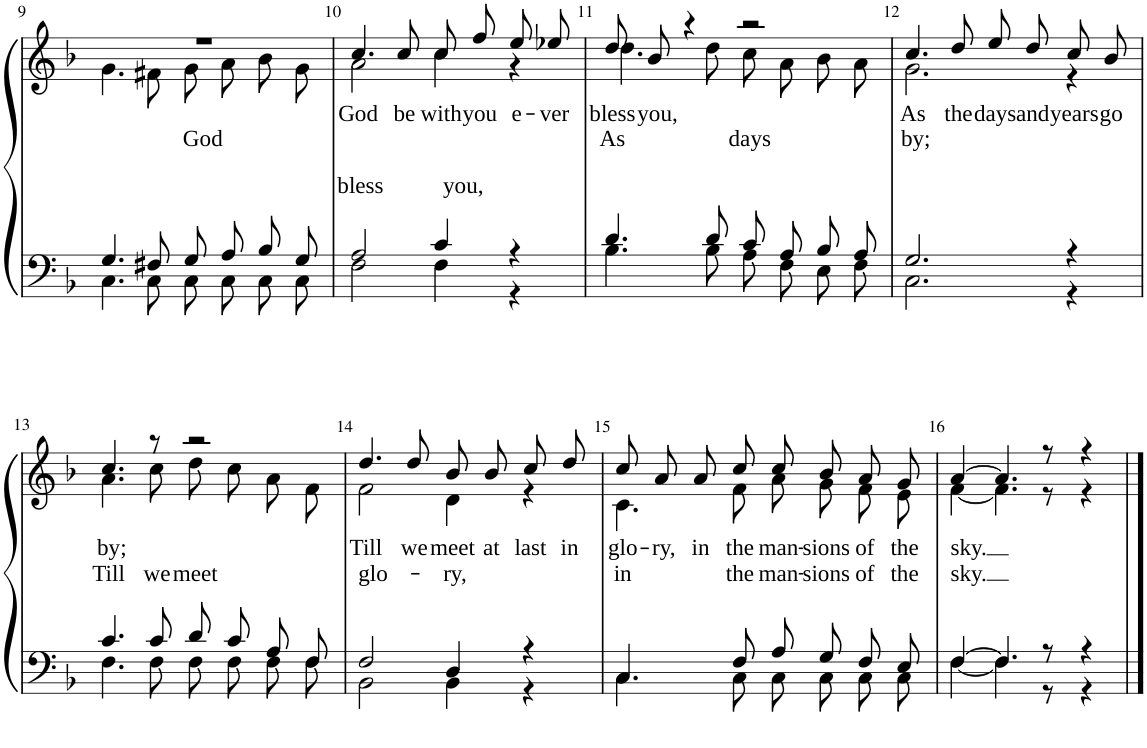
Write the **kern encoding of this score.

**kern	**kern	**text	**text
*part1	*part1	*part1	*part1
*staff2	*staff1	*staff1	*staff1
*I"Piano	*	*	*
*I'Pno	*	*	*
!!LO:PB:g=z
*clefF4	*clefG2	*	*
*k[b-]	*k[b-]	*	*
*M4/4	*M4/4	*	*
=9	=9	=9	=9
*^	*	*	*
!	!	!	!	!LO:LY:b
*	*	*^	*	*
4.G/	4.C\	1r	4.g\	.	God
8F#X/	8C\	.	8f#X\	.	.
8G/L	8C\L	.	8g\L	.	.
8A/J	8C\J	.	8a\J	.	.
8B-/L	8C\L	.	8b-\L	.	.
8G/J	8C\J	.	8g\J	.	.
=10	=10	=10	=10	=10	=10
!	!	!	!	!LO:LY:b	!LO:LY:b
2A/	2F\	4.cc/	2a\	God	bless
!	!	!	!	!LO:LY:b	!LO:LY:b
.	.	8cc/	.	be	you,
!	!	!	!	!LO:LY:b	!
4c/	4F\	8cc/L	4cc\	with	.
!	!	!	!	!LO:LY:b	!
.	.	8ff/J	.	you	.
!	!	!	!	!LO:LY:b	!
4r	4r	8ee/L	4r	e-	.
!	!	!	!	!LO:LY:b	!
.	.	8ee-X/J	.	-ver	.
=11	=11	=11	=11	=11	=11
!	!	!	!	!LO:LY:b	!LO:LY:b
4.d/	4.B-\	8dd/L	4.dd\	bless	As
!	!	!	!	!LO:LY:b	!
.	.	8b-/J	.	you,	.
.	.	4r	.	.	.
8d/	8B-\	.	8dd\	.	.
!	!	!	!	!	!LO:LY:b
8c/L	8A\L	2r	8cc\L	.	days
8A/J	8F\J	.	8a\J	.	.
8B-/L	8E\L	.	8b-\L	.	.
8A/J	8F\J	.	8a\J	.	.
=12	=12	=12	=12	=12	=12
!	!	!	!	!LO:LY:b	!LO:LY:b
2.G/	2.C\	4.cc/	2.g\	As	by;
!	!	!	!	!LO:LY:b	!
.	.	8dd/	.	the	.
!	!	!	!	!LO:LY:b	!
.	.	8ee/L	.	days	.
!	!	!	!	!LO:LY:b	!
.	.	8dd/J	.	and	.
!	!	!	!	!LO:LY:b	!
4r	4r	8cc/L	4r	years	.
!	!	!	!	!LO:LY:b	!
.	.	8b-/J	.	go	.
!!LO:LB:g=z	!!
=13	=13	=13	=13	=13	=13
!	!	!	!	!LO:LY:b	!LO:LY:b
4.c/	4.F\	4.cc/	4.a\	by;	Till
!	!	!	!	!	!LO:LY:b
8c/	8F\	8r	8cc\	.	we
!	!	!	!	!	!LO:LY:b
8d/L	8F\L	2r	8dd\L	.	meet
8c/J	8F\J	.	8cc\J	.	.
8A/L	8F\L	.	8a\L	.	.
8F/J	8F\J	.	8f\J	.	.
=14	=14	=14	=14	=14	=14
!	!	!	!	!LO:LY:b	!LO:LY:b
2F/	2BB-\	4.dd/	2f\	Till	glo-
!	!	!	!	!LO:LY:b	!
.	.	8dd/	.	we	.
!	!	!	!	!LO:LY:b	!LO:LY:b
4D/	4BB-\	8b-/L	4d\	meet	-ry,
!	!	!	!	!LO:LY:b	!
.	.	8b-/J	.	at	.
!	!	!	!	!LO:LY:b	!
4r	4r	8cc/L	4r	last	.
!	!	!	!	!LO:LY:b	!
.	.	8dd/J	.	in	.
=15	=15	=15	=15	=15	=15
!	!	!	!	!LO:LY:b	!LO:LY:b
4.C/	4.C\	8cc/L	4.c\	glo-	in
!	!	!	!	!LO:LY:b	!
.	.	8a/J	.	-ry,	.
!	!	!	!	!LO:LY:b	!
.	.	8a/L	.	in	.
!	!	!	!	!LO:LY:b	!LO:LY:b
8F/	8C\	8cc/J	8f\	the	the
!	!	!	!	!LO:LY:b	!LO:LY:b
8A/L	8C\L	8cc/L	8a\L	man-	man-
!	!	!	!	!LO:LY:b	!LO:LY:b
8G/J	8C\J	8b-/J	8g\J	-sions	-sions
!	!	!	!	!LO:LY:b	!LO:LY:b
8F/L	8C\L	8a/L	8f\L	of	of
!	!	!	!	!LO:LY:b	!LO:LY:b
8E/J	8C\J	8g/J	8e\J	the	the
=16	=16	=16	=16	=16	=16
!	!	!	!	!LO:LY:b	!LO:LY:b
[4F/	[4F\	[4a/	[4f\	sky.	sky.
4.F/]	4.F\]	4.a/]	4.f\]	.	.
8r	8r	8r	8r	.	.
4r	4r	4r	4r	.	.
*v	*v	*	*	*	*
*	*v	*v	*	*
==	==	==	==
*-	*-	*-	*-
